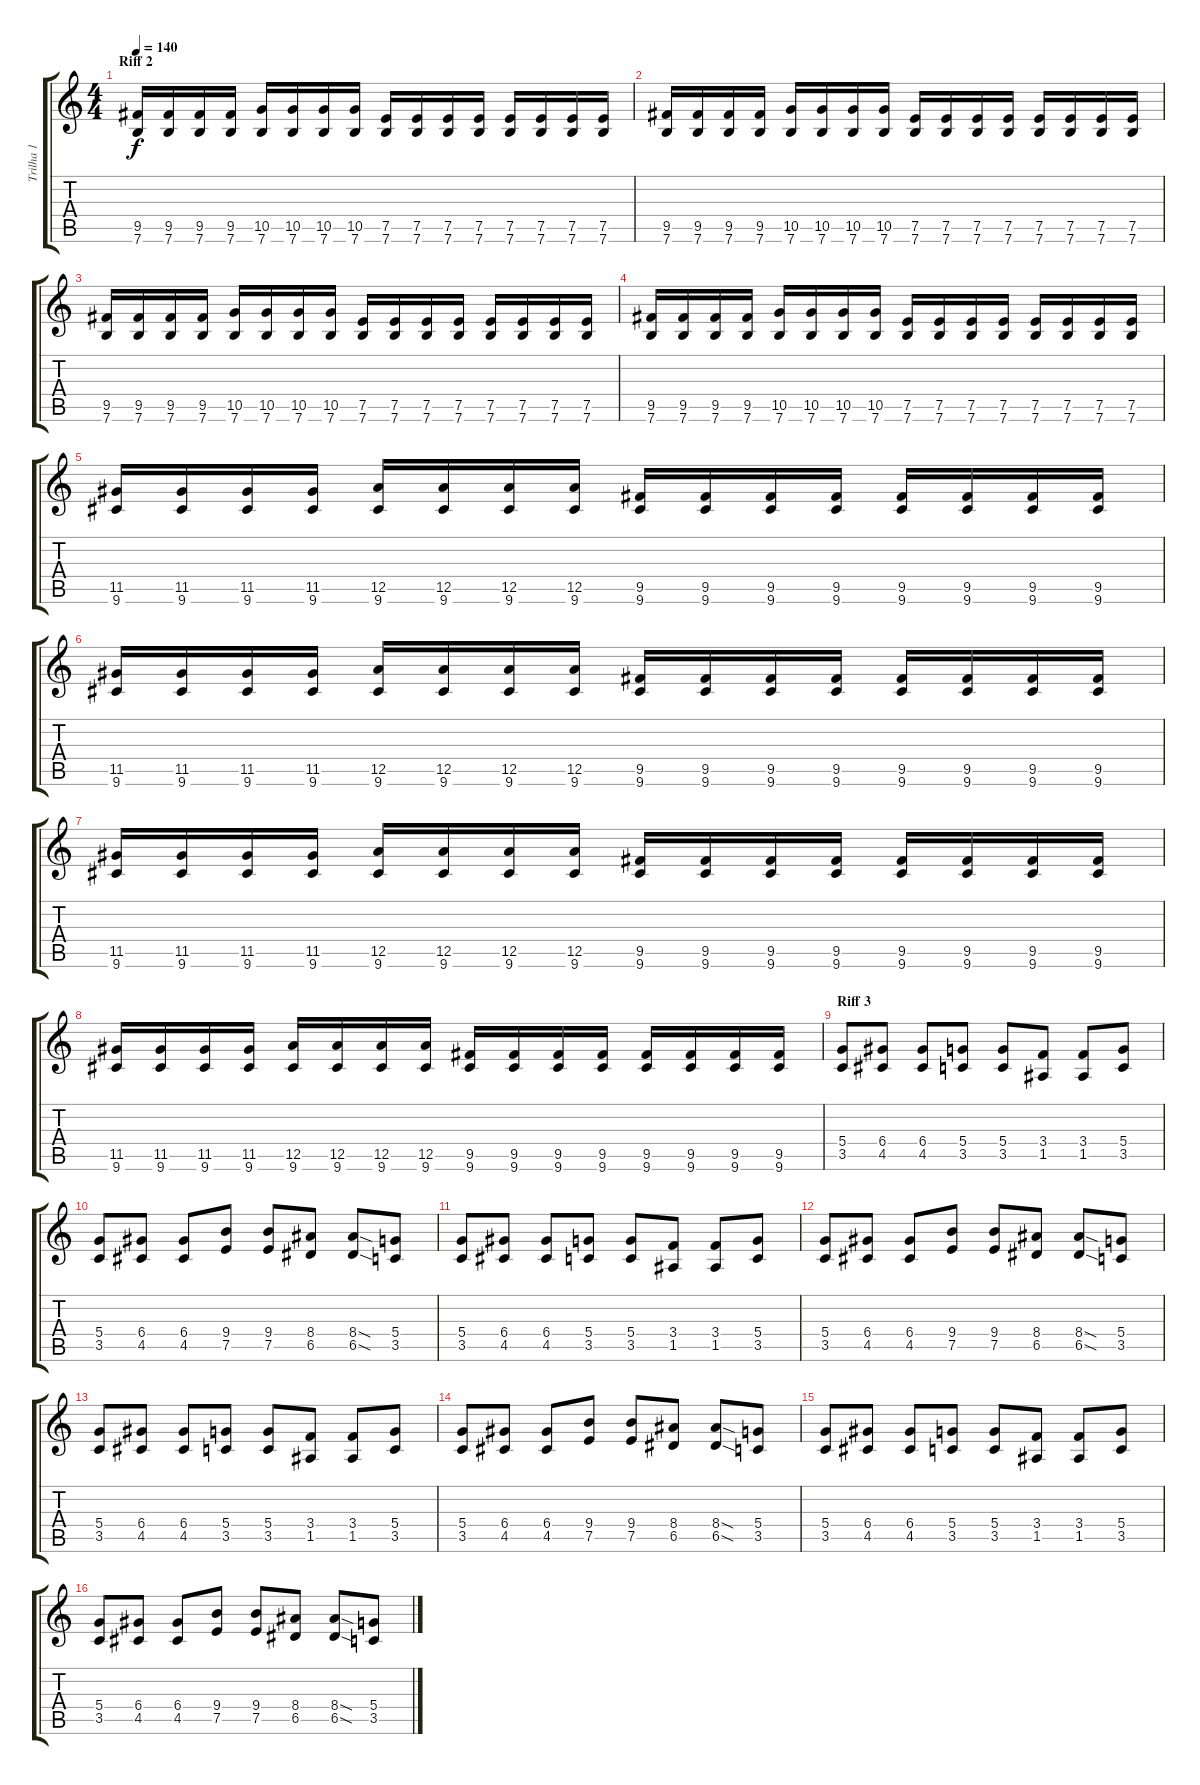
\track ("Trilha 1" "Trilha 1") {instrument distortionguitar}
\staff {score tabs}
\tuning (E4 B3 G3 D3 A2 E2) {hide}
\ts (4 4)
\section ("" "Riff 2")
\tempo 140
\clef g2
\ks c
(9.5 7.6).16{dy f} (9.5 7.6).16 (9.5 7.6).16 (9.5 7.6).16 (10.5 7.6).16 (10.5 7.6).16 (10.5 7.6).16 (10.5 7.6).16 (7.5 7.6).16 (7.5 7.6).16 (7.5 7.6).16 (7.5 7.6).16 (7.5 7.6).16 (7.5 7.6).16 (7.5 7.6).16 (7.5 7.6).16 |
(9.5 7.6).16 (9.5 7.6).16 (9.5 7.6).16 (9.5 7.6).16 (10.5 7.6).16 (10.5 7.6).16 (10.5 7.6).16 (10.5 7.6).16 (7.5 7.6).16 (7.5 7.6).16 (7.5 7.6).16 (7.5 7.6).16 (7.5 7.6).16 (7.5 7.6).16 (7.5 7.6).16 (7.5 7.6).16 |
(9.5 7.6).16 (9.5 7.6).16 (9.5 7.6).16 (9.5 7.6).16 (10.5 7.6).16 (10.5 7.6).16 (10.5 7.6).16 (10.5 7.6).16 (7.5 7.6).16 (7.5 7.6).16 (7.5 7.6).16 (7.5 7.6).16 (7.5 7.6).16 (7.5 7.6).16 (7.5 7.6).16 (7.5 7.6).16 |
(9.5 7.6).16 (9.5 7.6).16 (9.5 7.6).16 (9.5 7.6).16 (10.5 7.6).16 (10.5 7.6).16 (10.5 7.6).16 (10.5 7.6).16 (7.5 7.6).16 (7.5 7.6).16 (7.5 7.6).16 (7.5 7.6).16 (7.5 7.6).16 (7.5 7.6).16 (7.5 7.6).16 (7.5 7.6).16 |
(11.5 9.6).16 (11.5 9.6).16 (11.5 9.6).16 (11.5 9.6).16 (12.5 9.6).16 (12.5 9.6).16 (12.5 9.6).16 (12.5 9.6).16 (9.5 9.6).16 (9.5 9.6).16 (9.5 9.6).16 (9.5 9.6).16 (9.5 9.6).16 (9.5 9.6).16 (9.5 9.6).16 (9.5 9.6).16 |
(11.5 9.6).16 (11.5 9.6).16 (11.5 9.6).16 (11.5 9.6).16 (12.5 9.6).16 (12.5 9.6).16 (12.5 9.6).16 (12.5 9.6).16 (9.5 9.6).16 (9.5 9.6).16 (9.5 9.6).16 (9.5 9.6).16 (9.5 9.6).16 (9.5 9.6).16 (9.5 9.6).16 (9.5 9.6).16 |
(11.5 9.6).16 (11.5 9.6).16 (11.5 9.6).16 (11.5 9.6).16 (12.5 9.6).16 (12.5 9.6).16 (12.5 9.6).16 (12.5 9.6).16 (9.5 9.6).16 (9.5 9.6).16 (9.5 9.6).16 (9.5 9.6).16 (9.5 9.6).16 (9.5 9.6).16 (9.5 9.6).16 (9.5 9.6).16 |
(11.5 9.6).16 (11.5 9.6).16 (11.5 9.6).16 (11.5 9.6).16 (12.5 9.6).16 (12.5 9.6).16 (12.5 9.6).16 (12.5 9.6).16 (9.5 9.6).16 (9.5 9.6).16 (9.5 9.6).16 (9.5 9.6).16 (9.5 9.6).16 (9.5 9.6).16 (9.5 9.6).16 (9.5 9.6).16 |
\section ("" "Riff 3")
(5.4 3.5).8 (6.4 4.5).8 (6.4 4.5).8 (5.4 3.5).8 (5.4 3.5).8 (3.4 1.5).8 (3.4 1.5).8 (5.4 3.5).8 |
(5.4 3.5).8 (6.4 4.5).8 (6.4 4.5).8 (9.4 7.5).8 (9.4 7.5).8 (8.4 6.5).8 (8.4{sod} 6.5{sod}).8 (5.4 3.5).8 |
(5.4 3.5).8 (6.4 4.5).8 (6.4 4.5).8 (5.4 3.5).8 (5.4 3.5).8 (3.4 1.5).8 (3.4 1.5).8 (5.4 3.5).8 |
(5.4 3.5).8 (6.4 4.5).8 (6.4 4.5).8 (9.4 7.5).8 (9.4 7.5).8 (8.4 6.5).8 (8.4{sod} 6.5{sod}).8 (5.4 3.5).8 |
(5.4 3.5).8 (6.4 4.5).8 (6.4 4.5).8 (5.4 3.5).8 (5.4 3.5).8 (3.4 1.5).8 (3.4 1.5).8 (5.4 3.5).8 |
(5.4 3.5).8 (6.4 4.5).8 (6.4 4.5).8 (9.4 7.5).8 (9.4 7.5).8 (8.4 6.5).8 (8.4{sod} 6.5{sod}).8 (5.4 3.5).8 |
(5.4 3.5).8 (6.4 4.5).8 (6.4 4.5).8 (5.4 3.5).8 (5.4 3.5).8 (3.4 1.5).8 (3.4 1.5).8 (5.4 3.5).8 |
(5.4 3.5).8 (6.4 4.5).8 (6.4 4.5).8 (9.4 7.5).8 (9.4 7.5).8 (8.4 6.5).8 (8.4{sod} 6.5{sod}).8 (5.4 3.5).8
